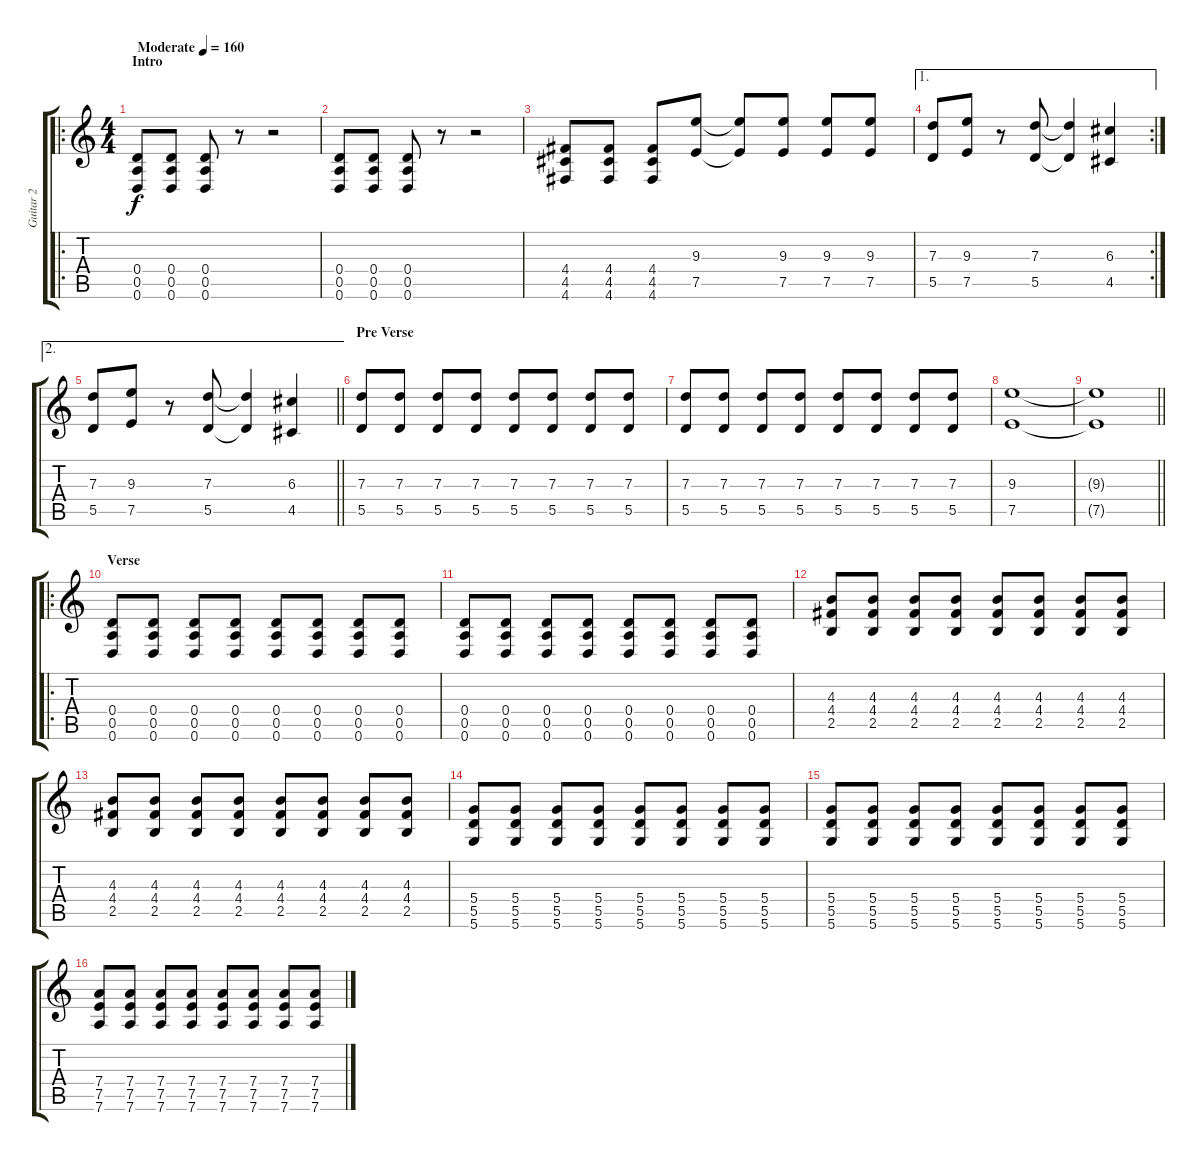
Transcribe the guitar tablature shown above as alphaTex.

\track ("Guitar 2" "Guitar 2") {instrument distortionguitar}
\staff {score tabs}
\tuning (E4 B3 G3 D3 A2 D2) {hide}
\ro
\ts (4 4)
\section ("" "Intro")
\tempo (160 "Moderate")
\clef g2
\ks c
(0.4 0.5 0.6).8{dy f instrument distortionguitar} (0.4 0.5 0.6).8 (0.4 0.5 0.6).8 r.8 r.2 |
(0.4 0.5 0.6).8 (0.4 0.5 0.6).8 (0.4 0.5 0.6).8 r.8 r.2 |
(4.4 4.5 4.6).8 (4.4 4.5 4.6).8 (4.4 4.5 4.6).8 (9.3 7.5).8 (9.3{t} 7.5{t}).8 (9.3 7.5).8 (9.3 7.5).8 (9.3 7.5).8 |
\ae 1
\rc 2
(7.3 5.5).8 (9.3 7.5).8 r.8 (7.3 5.5).8 (7.3{t} 5.5{t}).4 (6.3 4.5).4 |
\ae 2
\barLineRight lightlight
(7.3 5.5).8 (9.3 7.5).8 r.8 (7.3 5.5).8 (7.3{t} 5.5{t}).4 (6.3 4.5).4 |
\section ("" "Pre Verse")
(7.3 5.5).8 (7.3 5.5).8 (7.3 5.5).8 (7.3 5.5).8 (7.3 5.5).8 (7.3 5.5).8 (7.3 5.5).8 (7.3 5.5).8 |
(7.3 5.5).8 (7.3 5.5).8 (7.3 5.5).8 (7.3 5.5).8 (7.3 5.5).8 (7.3 5.5).8 (7.3 5.5).8 (7.3 5.5).8 |
(9.3 7.5).1 |
\barLineRight lightlight
(9.3{t} 7.5{t}).1 |
\ro
\section ("" "Verse")
(0.4 0.5 0.6).8 (0.4 0.5 0.6).8 (0.4 0.5 0.6).8 (0.4 0.5 0.6).8 (0.4 0.5 0.6).8 (0.4 0.5 0.6).8 (0.4 0.5 0.6).8 (0.4 0.5 0.6).8 |
(0.4 0.5 0.6).8 (0.4 0.5 0.6).8 (0.4 0.5 0.6).8 (0.4 0.5 0.6).8 (0.4 0.5 0.6).8 (0.4 0.5 0.6).8 (0.4 0.5 0.6).8 (0.4 0.5 0.6).8 |
(4.3 4.4 2.5).8 (4.3 4.4 2.5).8 (4.3 4.4 2.5).8 (4.3 4.4 2.5).8 (4.3 4.4 2.5).8 (4.3 4.4 2.5).8 (4.3 4.4 2.5).8 (4.3 4.4 2.5).8 |
(4.3 4.4 2.5).8 (4.3 4.4 2.5).8 (4.3 4.4 2.5).8 (4.3 4.4 2.5).8 (4.3 4.4 2.5).8 (4.3 4.4 2.5).8 (4.3 4.4 2.5).8 (4.3 4.4 2.5).8 |
(5.4 5.5 5.6).8 (5.4 5.5 5.6).8 (5.4 5.5 5.6).8 (5.4 5.5 5.6).8 (5.4 5.5 5.6).8 (5.4 5.5 5.6).8 (5.4 5.5 5.6).8 (5.4 5.5 5.6).8 |
(5.4 5.5 5.6).8 (5.4 5.5 5.6).8 (5.4 5.5 5.6).8 (5.4 5.5 5.6).8 (5.4 5.5 5.6).8 (5.4 5.5 5.6).8 (5.4 5.5 5.6).8 (5.4 5.5 5.6).8 |
(7.4 7.5 7.6).8 (7.4 7.5 7.6).8 (7.4 7.5 7.6).8 (7.4 7.5 7.6).8 (7.4 7.5 7.6).8 (7.4 7.5 7.6).8 (7.4 7.5 7.6).8 (7.4 7.5 7.6).8
